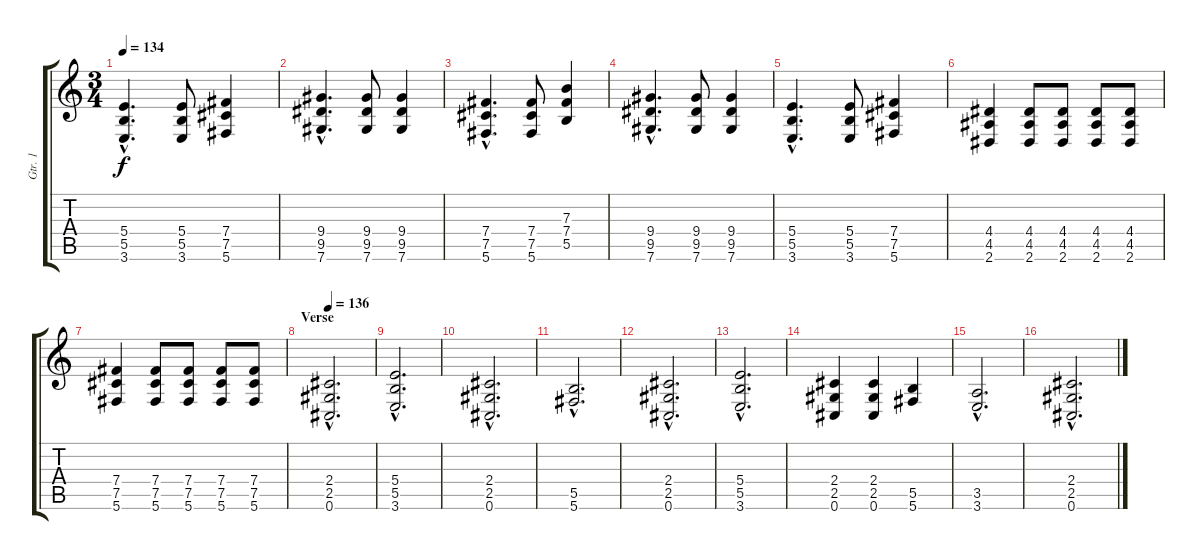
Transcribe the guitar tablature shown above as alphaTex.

\track ("Gtr. 1" "Gtr. 1") {instrument distortionguitar}
\staff {score tabs}
\tuning (Db4 Ab3 E3 B2 Gb2 Db2) {hide}
\ts (3 4)
\tempo 134
\clef g2
\ks c
(5.4{hac} 5.5{hac} 3.6{hac}).4{d dy f} (5.4 5.5 3.6).8 (7.4 7.5 5.6).4 |
(9.4{hac} 9.5{hac} 7.6{hac}).4{d} (9.4 9.5 7.6).8 (9.4 9.5 7.6).4 |
(7.4{hac} 7.5{hac} 5.6{hac}).4{d} (7.4 7.5 5.6).8 (7.3 7.4 5.5).4 |
(9.4{hac} 9.5{hac} 7.6{hac}).4{d} (9.4 9.5 7.6).8 (9.4 9.5 7.6).4 |
(5.4{hac} 5.5{hac} 3.6{hac}).4{d} (5.4 5.5 3.6).8 (7.4 7.5 5.6).4 |
(4.4 4.5 2.6).4 (4.4 4.5 2.6).8 (4.4 4.5 2.6).8 (4.4 4.5 2.6).8 (4.4 4.5 2.6).8 |
(7.4 7.5 5.6).4 (7.4 7.5 5.6).8 (7.4 7.5 5.6).8 (7.4 7.5 5.6).8 (7.4 7.5 5.6).8 |
\section ("" "Verse")
\tempo 136
(2.4{hac} 2.5{hac} 0.6{hac}).2{d} |
(5.4{hac} 5.5{hac} 3.6{hac}).2{d} |
(2.4{hac} 2.5{hac} 0.6{hac}).2{d} |
(5.5{hac} 5.6{hac}).2{d} |
(2.4{hac} 2.5{hac} 0.6{hac}).2{d} |
(5.4{hac} 5.5{hac} 3.6{hac}).2{d} |
(2.4 2.5 0.6).4 (2.4 2.5 0.6).4 (5.5 5.6).4 |
(3.5{hac} 3.6{hac}).2{d} |
(2.4{hac} 2.5{hac} 0.6{hac}).2{d}
